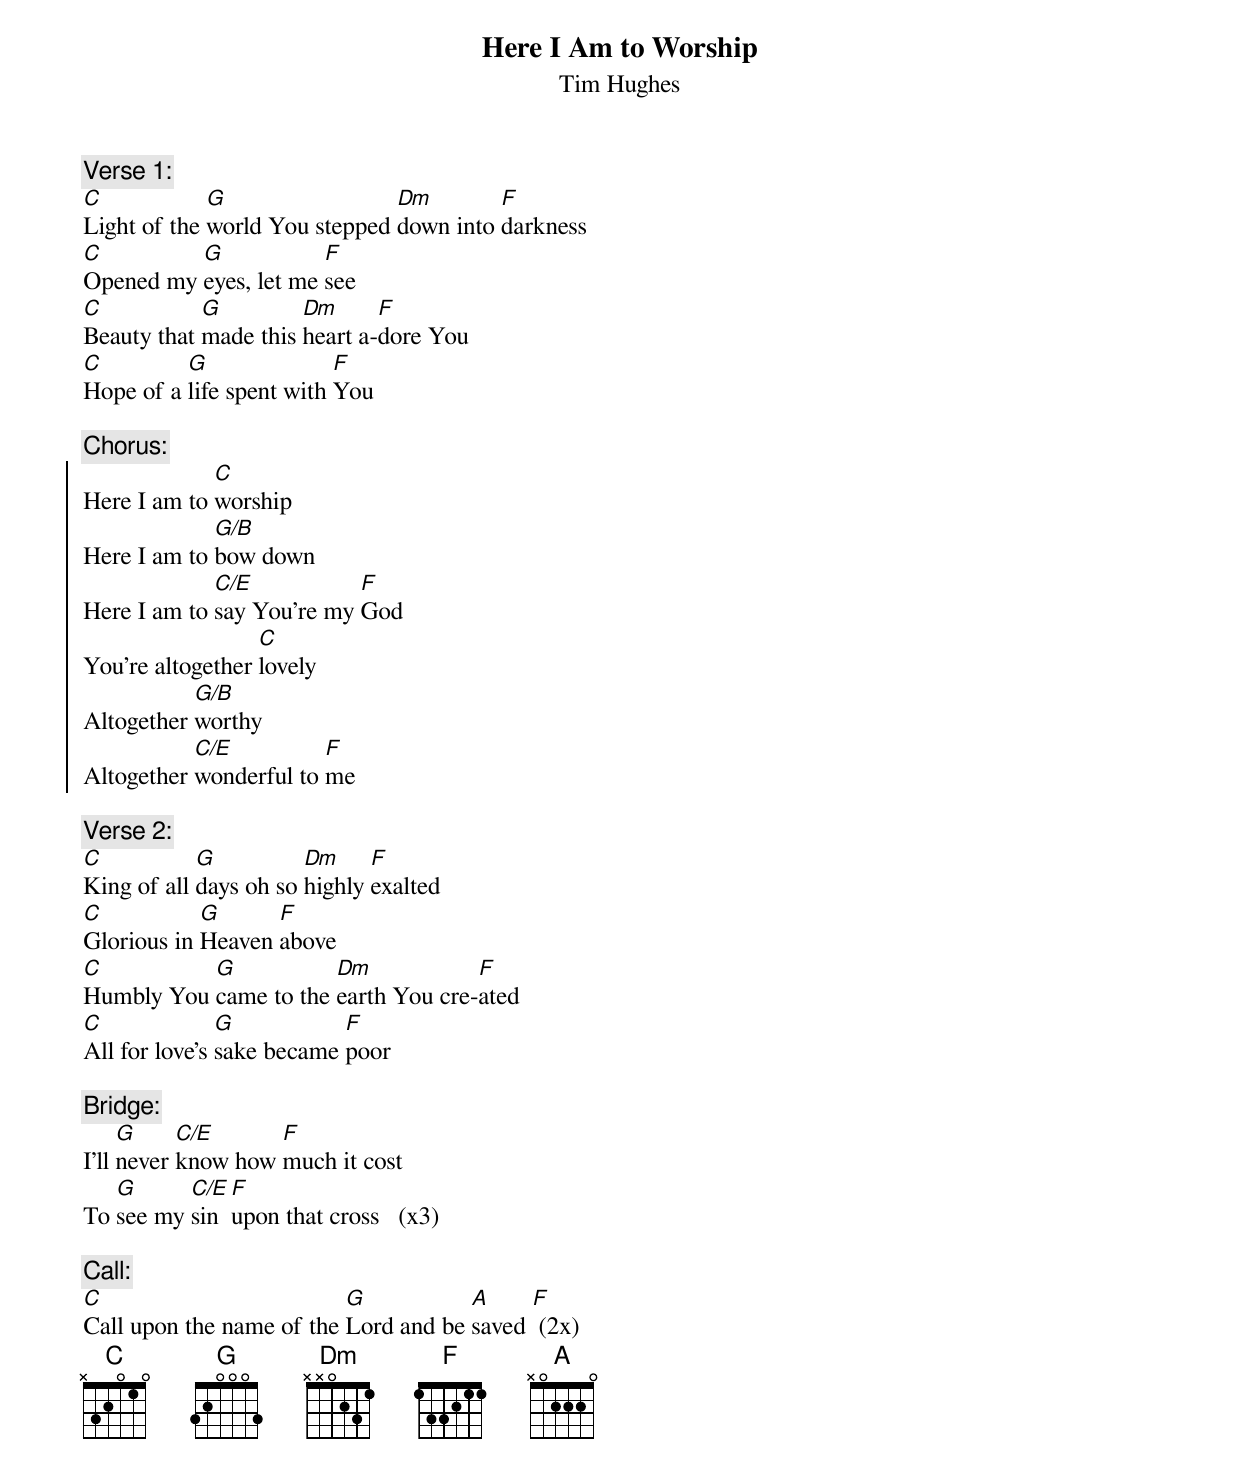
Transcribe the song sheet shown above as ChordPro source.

{t:Here I Am to Worship}
{st:Tim Hughes}

{c:Verse 1:}
[C]Light of the [G]world You stepped [Dm]down into [F]darkness
[C]Opened my [G]eyes, let me [F]see
[C]Beauty that [G]made this [Dm]heart a-[F]dore You
[C]Hope of a [G]life spent with [F]You

{c:Chorus:}
{soc}
Here I am to [C]worship
Here I am to [G/B]bow down
Here I am to [C/E]say You're my [F]God
You're altogether [C]lovely
Altogether [G/B]worthy
Altogether [C/E]wonderful to [F]me
{eoc}

{c:Verse 2:}
[C]King of all [G]days oh so [Dm]highly [F]exalted
[C]Glorious in [G]Heaven [F]above
[C]Humbly You [G]came to the [Dm]earth You cre-[F]ated
[C]All for love's [G]sake became [F]poor

{c:Bridge:}
I'll [G]never [C/E]know how [F]much it cost
To [G]see my [C/E]sin [F]upon that cross   (x3)

{c:Call:}
[C]Call upon the name of the [G]Lord and be [A]saved [F] (2x)
